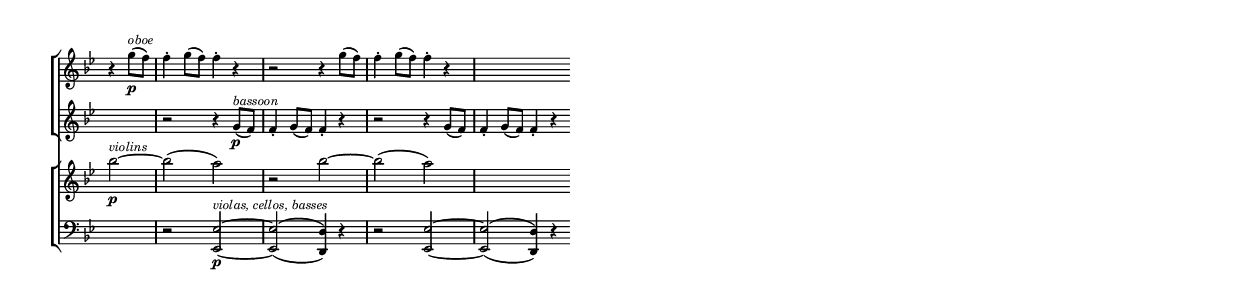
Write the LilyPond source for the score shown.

\version "2.20.0"

\header {
  % Remove default LilyPond tagline
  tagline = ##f
  %ragged-right = ##t
  %ragged-last = ##t
}

#(set-global-staff-size 11)

\layout {
  indent = 0 \in
  \context {
    \Score \remove "Bar_number_engraver"
  }
  \context {
    \Staff \RemoveEmptyStaves
  }
}

global = {
  \key g \minor
  \time 2/2
  \partial 2
}

turnNotesRed = #(define-music-function
                 (notes)
                 (ly:music?)
                 #{
                   \override NoteHead.color = #red
                   \override Stem.color = #red
                   \override Beam.color = #red
                   \override Slur.color = #red
                   \override Accidental.color = #red
                   #notes
                   \revert NoteHead.color
                   \revert Stem.color
                   \revert Beam.color
                   \revert Slur.color
                   \revert Accidental.color
                 #})

setAnalysisBracket = #(define-music-function
                       ()
                       ()
                       #{
                         \override HorizontalBracket.direction = #UP
                         \override HorizontalBracket.color = #blue
                         \override HorizontalBracket.thickness = #3.0
                         \override HorizontalBracket.bracket-flare = #'(0.0 . 0.0)
                         \override HorizontalBracket.padding = #1.0
                       #})

blueText = \override TextScript.color = #blue

upperStrings = \relative c'' {
  \global
  \setAnalysisBracket
  bes'2 ^\markup { \italic { violins  } } _\p ~ bes (a)
  r bes ~ bes (a)
  s1 \bar ""
}

lowerStrings = \relative c {
  \global
  \clef bass
  \set doubleSlurs = ##t
  s2
  \override TextScript.whiteout = ##t
  r2 <es, es'> \p ^\markup { \italic { "violas, cellos, basses" } } ~ <es es'> (<d d'>4 ) r
  r2 <es es'> ~ <es es'> (<d d'>4) r4
}

upperWW = \relative c'' {
  \global
  r4
  g'8 ^\markup { \italic { oboe  } } _\p (f) f4-. g8 (f) f4-. r
  r2 r4 g8 (f) f4-. g8 (f) f4-. r
  s1
  \bar ""
}

lowerWW = \relative c'' {
  \global
  s2
  r2 r4 g8 \p ^\markup { \italic { bassoon } } (f) f4-. g8 (f) f4-. r
  r2 r4 g8 (f) f4-. g8 (f) f4-. r
}

\score {
  <<
    \new StaffGroup \with { \remove Span_bar_engraver }
    <<
      \new Staff = "upperWW" \with {
        midiInstrument = "oboe"
        \remove Time_signature_engraver
      } \upperWW
      \new Staff = "lowerWW" \with {
       midiInstrument = "bassoon"
        \remove Time_signature_engraver
      } \lowerWW
    >>
    \new StaffGroup \with { \remove Span_bar_engraver }
    <<
      \new Staff = "upperStrings" \with {
       midiInstrument = "synthstrings 2"
        \remove Time_signature_engraver
      } \upperStrings
      \new Staff = "lowerStrings" \with {
        midiInstrument = "synthstrings 2"
        \remove Time_signature_engraver
      } \lowerStrings
    >>
  >>

  \layout { }
  \midi {
    \tempo 2=100
  }
}

